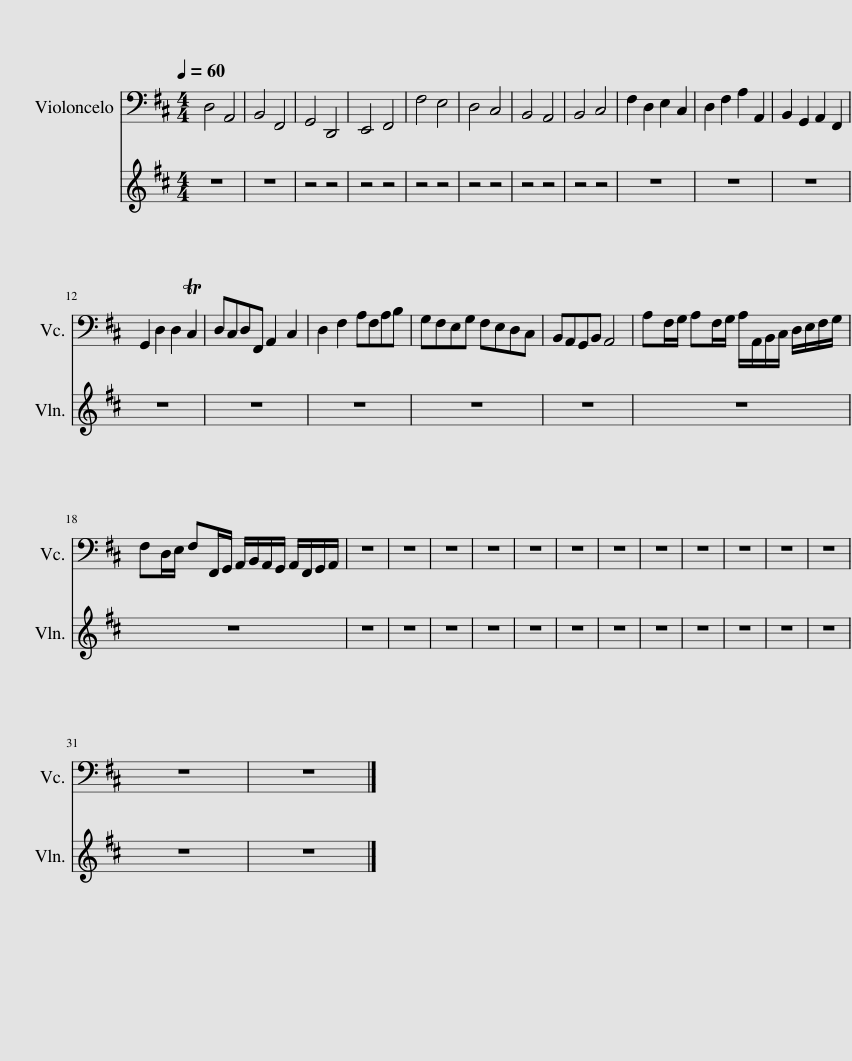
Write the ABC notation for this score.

X:1
L:1/8
Q:1/4=60
M:4/4
I:linebreak $
K:D
V:1 bass
V:1
 D,4 A,,4 | B,,4 F,,4 | G,,4 D,,4 | E,,4 F,,4 | F,4 E,4 | %5
 D,4 C,4 | B,,4 A,,4 | B,,4 C,4 | F,2 D,2 E,2 C,2 | D,2 F,2 A,2 A,,2 | %10
 B,,2 G,,2 A,,2 F,,2 |$ G,,2 D,2 D,2 TC,2 | D,C,D,F,, A,,2 C,2 | D,2 F,2 A,F,A,B, | G,F,E,G, F,E,D,C, | %15
 B,,A,,G,,B,, A,,4 | A,F,/G,/ A,F,/G,/ A,/A,,/B,,/C,/ D,/E,/F,/G,/ |$ F,D,/E,/ F,F,,/G,,/ A,,/B,,/A,,/G,,/ A,,/F,,/G,,/A,,/ | z8 | z8 | %20
 z8 | z8 | z8 | z8 | z8 | %25
 z8 | z8 | z8 | z8 | z8 |$ %30
 z8 | z8 |] %32
